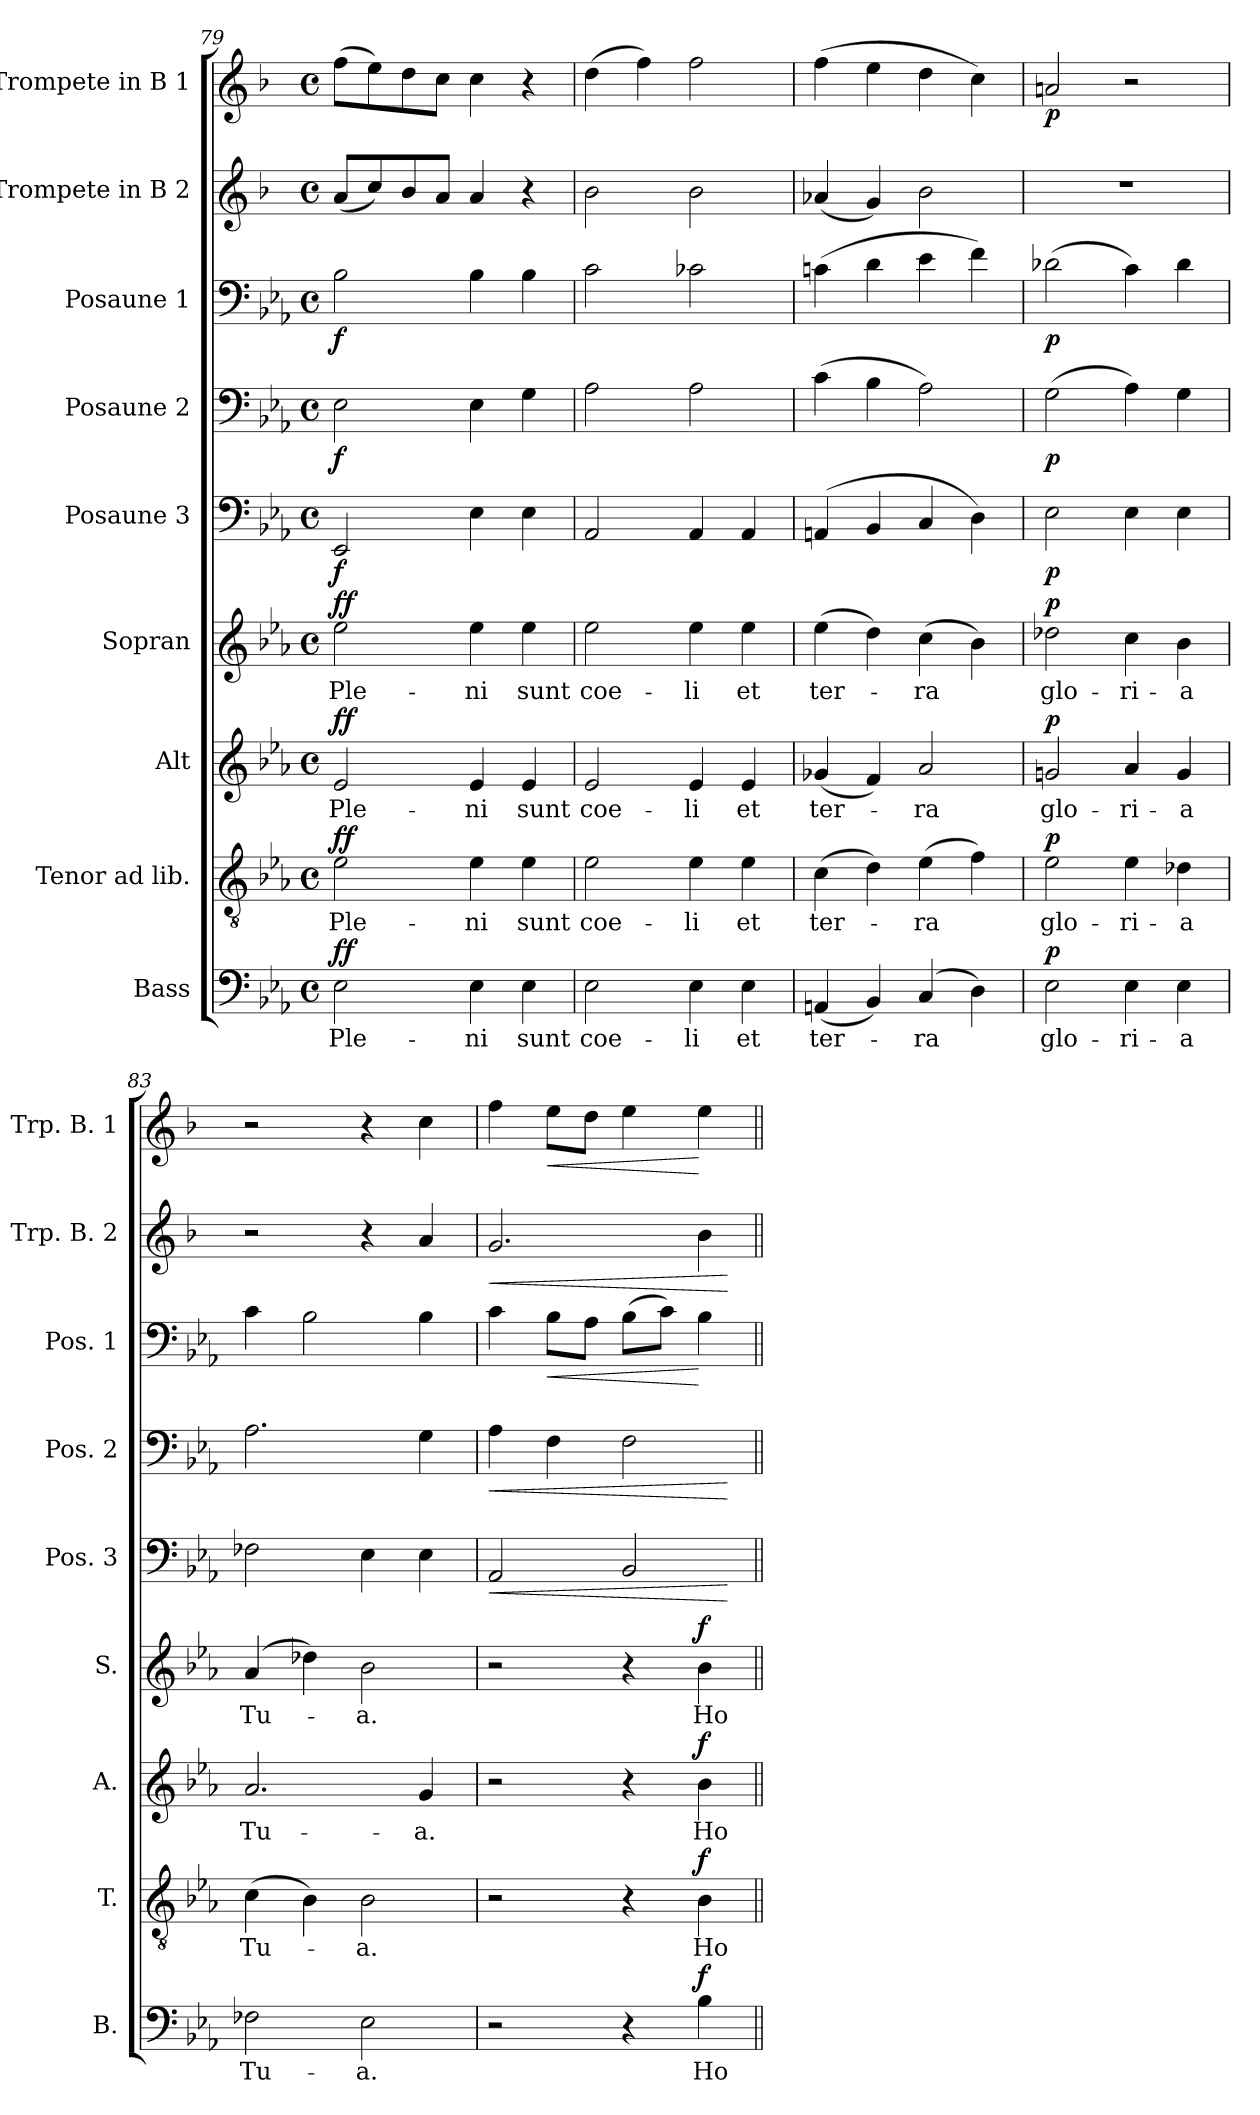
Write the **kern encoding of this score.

**kern	**text	**dynam	**kern	**text	**dynam	**kern	**text	**dynam	**kern	**text	**dynam	**kern	**dynam	**kern	**dynam	**kern	**dynam	**kern	**dynam	**kern	**dynam
*part9	*part9	*part9	*part8	*part8	*part8	*part7	*part7	*part7	*part6	*part6	*part6	*part5	*part5	*part4	*part4	*part3	*part3	*part2	*part2	*part1	*part1
*staff9	*staff9	*staff9	*staff8	*staff8	*staff8	*staff7	*staff7	*staff7	*staff6	*staff6	*staff6	*staff5	*staff5	*staff4	*staff4	*staff3	*staff3	*staff2	*staff2	*staff1	*staff1
*I"Bass	*	*	*I"Tenor ad lib.	*	*	*I"Alt	*	*	*I"Sopran	*	*	*I"Posaune 3	*	*I"Posaune 2	*	*I"Posaune 1	*	*I"Trompete in B 2	*	*I"Trompete in B 1	*
*I'B.	*	*	*I'T.	*	*	*I'A.	*	*	*I'S.	*	*	*I'Pos. 3	*	*I'Pos. 2	*	*I'Pos. 1	*	*I'Trp. B. 2	*	*I'Trp. B. 1	*
*clefF4	*	*	*clefGv2	*	*	*clefG2	*	*	*clefG2	*	*	*clefF4	*	*clefF4	*	*clefF4	*	*clefG2	*	*clefG2	*
*	*	*	*	*	*	*	*	*	*	*	*	*	*	*	*	*	*	*ITrd1c2	*	*ITrd1c2	*
*k[b-e-a-]	*	*	*k[b-e-a-]	*	*	*k[b-e-a-]	*	*	*k[b-e-a-]	*	*	*k[b-e-a-]	*	*k[b-e-a-]	*	*k[b-e-a-]	*	*k[b-e-a-]	*	*k[b-e-a-]	*
*E-:	*	*	*E-:	*	*	*E-:	*	*	*E-:	*	*	*E-:	*	*E-:	*	*E-:	*	*E-:	*	*E-:	*
*M4/4	*	*	*M4/4	*	*	*M4/4	*	*	*M4/4	*	*	*M4/4	*	*M4/4	*	*M4/4	*	*M4/4	*	*M4/4	*
*met(c)	*	*	*met(c)	*	*	*met(c)	*	*	*met(c)	*	*	*met(c)	*	*met(c)	*	*met(c)	*	*met(c)	*	*met(c)	*
=79	=79	=79	=79	=79	=79	=79	=79	=79	=79	=79	=79	=79	=79	=79	=79	=79	=79	=79	=79	=79	=79
!	!LO:LY:b	!LO:DY:a	!	!LO:LY:b	!LO:DY:a	!	!LO:LY:b	!LO:DY:a	!	!LO:LY:b	!LO:DY:a	!	!LO:DY:b	!	!LO:DY:b	!	!LO:DY:b	!	!	!	!
2E-\	Ple-	ff	2e-\	Ple-	ff	2e-/	Ple-	ff	2ee-\	Ple-	ff	2EE-/	f	2E-\	f	2B-\	f	(<8g/L	.	(>8ee-\L	.
.	.	.	.	.	.	.	.	.	.	.	.	.	.	.	.	.	.	8b-/)	.	8dd\)	.
.	.	.	.	.	.	.	.	.	.	.	.	.	.	.	.	.	.	8a-/	.	8cc\	.
.	.	.	.	.	.	.	.	.	.	.	.	.	.	.	.	.	.	8g/J	.	8b-\J	.
!	!LO:LY:b	!	!	!LO:LY:b	!	!	!LO:LY:b	!	!	!LO:LY:b	!	!	!	!	!	!	!	!	!	!	!
4E-\	-ni	.	4e-\	-ni	.	4e-/	-ni	.	4ee-\	-ni	.	4E-\	.	4E-\	.	4B-\	.	4g/	.	4b-\	.
!	!LO:LY:b	!	!	!LO:LY:b	!	!	!LO:LY:b	!	!	!LO:LY:b	!	!	!	!	!	!	!	!	!	!	!
4E-\	sunt	.	4e-\	sunt	.	4e-/	sunt	.	4ee-\	sunt	.	4E-\	.	4G\	.	4B-\	.	4r	.	4r	.
!!LO:PB:g=z
=80	=80	=80	=80	=80	=80	=80	=80	=80	=80	=80	=80	=80	=80	=80	=80	=80	=80	=80	=80	=80	=80
!	!LO:LY:b	!	!	!LO:LY:b	!	!	!LO:LY:b	!	!	!LO:LY:b	!	!	!	!	!	!	!	!	!	!	!
2E-\	coe-	.	2e-\	coe-	.	2e-/	coe-	.	2ee-\	coe-	.	2AA-/	.	2A-\	.	2c\	.	2a-\	.	(>4cc\	.
.	.	.	.	.	.	.	.	.	.	.	.	.	.	.	.	.	.	.	.	4ee-\)	.
!	!LO:LY:b	!	!	!LO:LY:b	!	!	!LO:LY:b	!	!	!LO:LY:b	!	!	!	!	!	!	!	!	!	!	!
4E-\	-li	.	4e-\	-li	.	4e-/	-li	.	4ee-\	-li	.	4AA-/	.	2A-\	.	2c-X\	.	2a-\	.	2ee-\	.
!	!LO:LY:b	!	!	!LO:LY:b	!	!	!LO:LY:b	!	!	!LO:LY:b	!	!	!	!	!	!	!	!	!	!	!
4E-\	et	.	4e-\	et	.	4e-/	et	.	4ee-\	et	.	4AA-/	.	.	.	.	.	.	.	.	.
=81	=81	=81	=81	=81	=81	=81	=81	=81	=81	=81	=81	=81	=81	=81	=81	=81	=81	=81	=81	=81	=81
!	!LO:LY:b	!	!	!LO:LY:b	!	!	!LO:LY:b	!	!	!LO:LY:b	!	!	!	!	!	!	!	!	!	!	!
(<4AAn/	ter-	.	(>4c\	ter-	.	(<4g-X/	ter-	.	(>4ee-\	ter-	.	(4AAn/	.	(>4c\	.	(>4cn\	.	(<4g-X/	.	(>4ee-\	.
4BB-/)	.	.	4d\)	.	.	4f/)	.	.	4dd\)	.	.	4BB-/	.	4B-\	.	4d\	.	4f/)	.	4dd\	.
!	!LO:LY:b	!	!	!LO:LY:b	!	!	!LO:LY:b	!	!	!LO:LY:b	!	!	!	!	!	!	!	!	!	!	!
(4C/	-ra	.	(>4e-\	-ra	.	2a-/	-ra	.	(>4cc\	-ra	.	4C/	.	2A-\)	.	4e-\	.	2a-\	.	4cc\	.
4D\)	.	.	4f\)	.	.	.	.	.	4b-\)	.	.	4D\)	.	.	.	4f\)	.	.	.	4b-\)	.
=82	=82	=82	=82	=82	=82	=82	=82	=82	=82	=82	=82	=82	=82	=82	=82	=82	=82	=82	=82	=82	=82
!	!LO:LY:b	!LO:DY:a	!	!LO:LY:b	!LO:DY:a	!	!LO:LY:b	!LO:DY:a	!	!LO:LY:b	!LO:DY:a	!	!LO:DY:b	!	!LO:DY:b	!	!LO:DY:b	!	!	!	!LO:DY:b
2E-\	glo-	p	2e-\	glo-	p	2gn/	glo-	p	2dd-X\	glo-	p	2E-\	p	(>2G\	p	(>2d-X\	p	1r	.	2gn/	p
!	!LO:LY:b	!	!	!LO:LY:b	!	!	!LO:LY:b	!	!	!LO:LY:b	!	!	!	!	!	!	!	!	!	!	!
4E-\	-ri-	.	4e-\	-ri-	.	4a-/	-ri-	.	4cc\	-ri-	.	4E-\	.	4A-\)	.	4c\)	.	.	.	2r	.
!	!LO:LY:b	!	!	!LO:LY:b	!	!	!LO:LY:b	!	!	!LO:LY:b	!	!	!	!	!	!	!	!	!	!	!
4E-\	-a	.	4d-X\	-a	.	4g/	-a	.	4b-\	-a	.	4E-\	.	4G\	.	4d-\	.	.	.	.	.
=83	=83	=83	=83	=83	=83	=83	=83	=83	=83	=83	=83	=83	=83	=83	=83	=83	=83	=83	=83	=83	=83
!	!LO:LY:b	!	!	!LO:LY:b	!	!	!LO:LY:b	!	!	!LO:LY:b	!	!	!	!	!	!	!	!	!	!	!
2F-X\	Tu-	.	(>4c\	Tu-	.	2.a-/	Tu-	.	(4a-/	Tu-	.	2F-X\	.	2.A-\	.	4c\	.	2r	.	2r	.
.	.	.	4B-\)	.	.	.	.	.	4dd-X\)	.	.	.	.	.	.	2B-\	.	.	.	.	.
!	!LO:LY:b	!	!	!LO:LY:b	!	!	!	!	!	!LO:LY:b	!	!	!	!	!	!	!	!	!	!	!
2E-\	-a.	.	2B-\	-a.	.	.	.	.	2b-\	-a.	.	4E-\	.	.	.	.	.	4r	.	4r	.
!	!	!	!	!	!	!	!LO:LY:b	!	!	!	!	!	!	!	!	!	!	!	!	!	!
.	.	.	.	.	.	4g/	-a.	.	.	.	.	4E-\	.	4G\	.	4B-\	.	4g/	.	4b-\	.
=84	=84	=84	=84	=84	=84	=84	=84	=84	=84	=84	=84	=84	=84	=84	=84	=84	=84	=84	=84	=84	=84
!	!	!	!	!	!	!	!	!	!	!	!	!	!LO:HP:b	!	!LO:HP:b	!	!	!	!LO:HP:b	!	!
2r	.	.	2r	.	.	2r	.	.	2r	.	.	2AA-/	<	4A-\	<	4c\	.	2.f/	<	4ee-\	.
!	!	!	!	!	!	!	!	!	!	!	!	!	!	!	!	!	!LO:HP:b	!	!	!	!LO:HP:b
.	.	.	.	.	.	.	.	.	.	.	.	.	.	4F\	.	8B-\L	<	.	.	8dd\L	<
.	.	.	.	.	.	.	.	.	.	.	.	.	.	.	.	8A-\J	.	.	.	8cc\J	.
4r	.	.	4r	.	.	4r	.	.	4r	.	.	2BB-/	.	2F\	.	(>8B-\L	.	.	.	4dd\	.
.	.	.	.	.	.	.	.	.	.	.	.	.	.	.	.	8c\J)	.	.	.	.	.
!	!LO:LY:b	!LO:DY:a	!	!LO:LY:b	!LO:DY:a	!	!LO:LY:b	!LO:DY:a	!	!LO:LY:b	!LO:DY:a	!	!	!	!	!	!	!	!	!	!
4B-\	Ho-	f	4B-\	Ho-	f	4b-\	Ho-	f	4b-\	Ho-	f	.	.	.	.	4B-\	[	4a-\	.	4dd\	[
.	.	.	.	.	.	.	.	.	.	.	.	.	[	.	[	.	.	.	[	.	.
=||	=||	=||	=||	=||	=||	=||	=||	=||	=||	=||	=||	=||	=||	=||	=||	=||	=||	=||	=||	=||	=||
*-	*-	*-	*-	*-	*-	*-	*-	*-	*-	*-	*-	*-	*-	*-	*-	*-	*-	*-	*-	*-	*-
